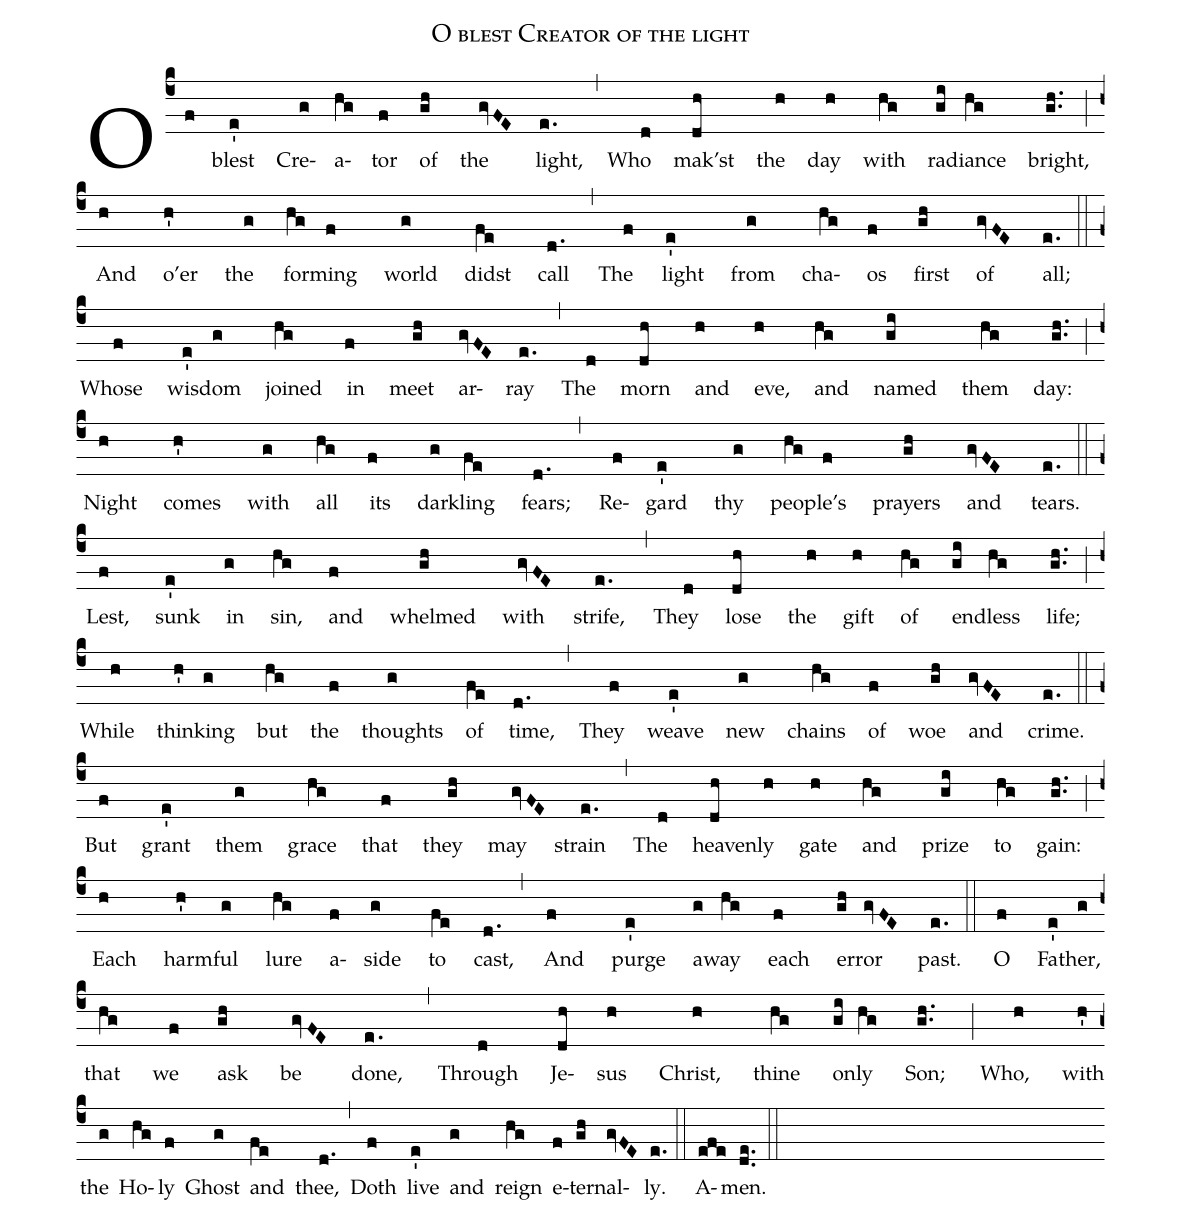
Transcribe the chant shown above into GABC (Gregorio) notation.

name: O blest Creator of the light;
%%
(c4) O(f) blest(e') Cre(g)a(hg)tor(f) of(gh) the(gvFE) light,(e.) (,)
Who(d) mak'st(dh) the(h) day(h) with(hg) ra(gi)diance(hg) bright,(gh..) (;z)
And(h) o'er(h') the(g) for(hg)ming(f) world(g) didst(fe) call(d.) (,)
The(f) light(e') from(g) cha(hg)os(f) first(gh) of(gvFE) all;(e.) (::z)

Whose(f) wis(e')dom(g) joined(hg) in(f) meet(gh) ar(gvFE)ray(e.) (,)
The(d) morn(dh) and(h) eve,(h) and(hg) named(gi) them(hg) day:(gh..) (;z)
Night(h) comes(h') with(g) all(hg) its(f) dark(g)ling(fe) fears;(d.) (,)
Re(f)gard(e') thy(g) peo(hg)ple's(f) prayers(gh) and(gvFE) tears.(e.) (::z)

Lest,(f) sunk(e') in(g) sin,(hg) and(f) whelmed(gh) with(gvFE) strife,(e.) (,)
They(d) lose(dh) the(h) gift(h) of(hg) end(gi)less(hg) life;(gh..) (;z)
While(h) think(h')ing(g) but(hg) the(f) thoughts(g) of(fe) time,(d.) (,)
They(f) weave(e') new(g) chains(hg) of(f) woe(gh) and(gvFE) crime.(e.) (::z)

But(f) grant(e') them(g) grace(hg) that(f) they(gh) may(gvFE) strain(e.) (,)
The(d) heaven(dh)ly(h) gate(h) and(hg) prize(gi) to(hg) gain:(gh..) (;z)
Each(h) harm(h')ful(g) lure(hg) a(f)side(g) to(fe) cast,(d.) (,)
And(f) purge(e') a(g)way(hg) each(f) er(gh)ror(gvFE) past.(e.) (::)

O(f) Fa(e')ther,(gz) that(hg) we(f) ask(gh) be(gvFE) done,(e.) (,)
Through(d) Je(dh)sus(h) Christ,(h) thine(hg) on(gi)ly(hg) Son;(gh..) (;)
Who,(h) with(h'z) the(g) Ho(hg)ly(f) Ghost(g) and(fe) thee,(d.) (,)
Doth(f) live(e') and(g) reign(hg) e(f)ter(gh)nal(gvFE)ly.(e.) (::)
A(efe)men.(de..) (::)
